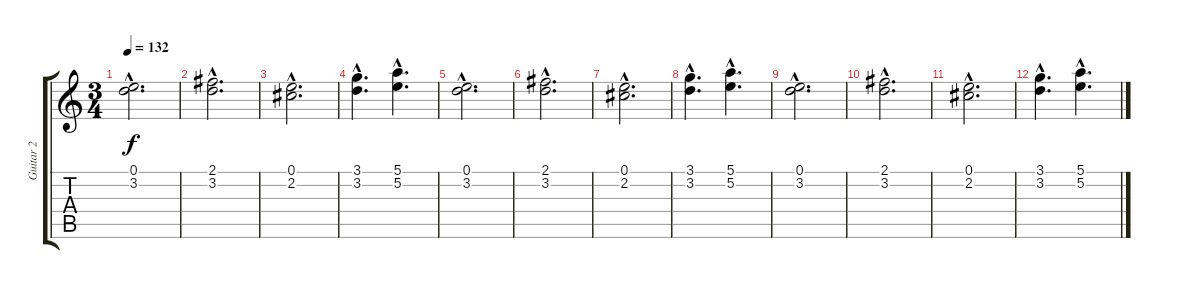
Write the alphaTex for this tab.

\track ("Guitar 2" "Guitar 2") {instrument overdrivenguitar}
\staff {score tabs}
\tuning (E4 B3 G3 D3 A2 E2) {hide}
\ts (3 4)
\tempo 132
\clef g2
\ks c
(0.1{hac} 3.2{hac}).2{d dy f instrument stringensemble1} |
(2.1{hac} 3.2{hac}).2{d} |
(0.1{hac} 2.2{hac}).2{d} |
(3.1{hac} 3.2{hac}).4{d} (5.1{hac} 5.2{hac}).4{d} |
(0.1{hac} 3.2{hac}).2{d instrument stringensemble1} |
(2.1{hac} 3.2{hac}).2{d} |
(0.1{hac} 2.2{hac}).2{d} |
(3.1{hac} 3.2{hac}).4{d} (5.1{hac} 5.2{hac}).4{d} |
(0.1{hac} 3.2{hac}).2{d instrument stringensemble1} |
(2.1{hac} 3.2{hac}).2{d} |
(0.1{hac} 2.2{hac}).2{d} |
(3.1{hac} 3.2{hac}).4{d} (5.1{hac} 5.2{hac}).4{d}
